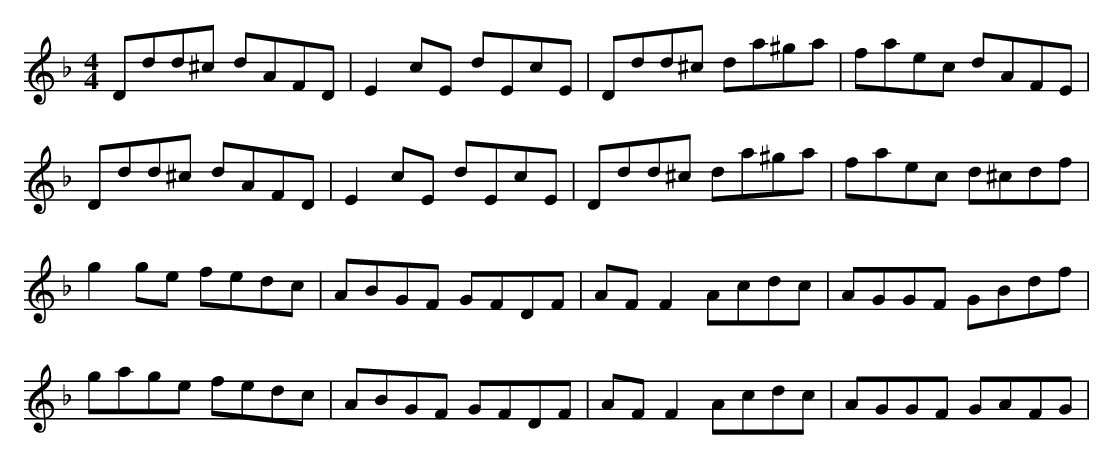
X:1
M:4/4
K:F
Ddd^c dAFD|E2 cE dEcE|Ddd^c da^ga|faec dAFE|
Ddd^c dAFD|E2 cE dEcE|Ddd^c da^ga|faec d^cdf|
g2 ge fedc|ABGF GFDF|AF F2 Acdc|AGGF GBdf|
gage fedc|ABGF GFDF|AF F2 Acdc|AGGF GAFG|
